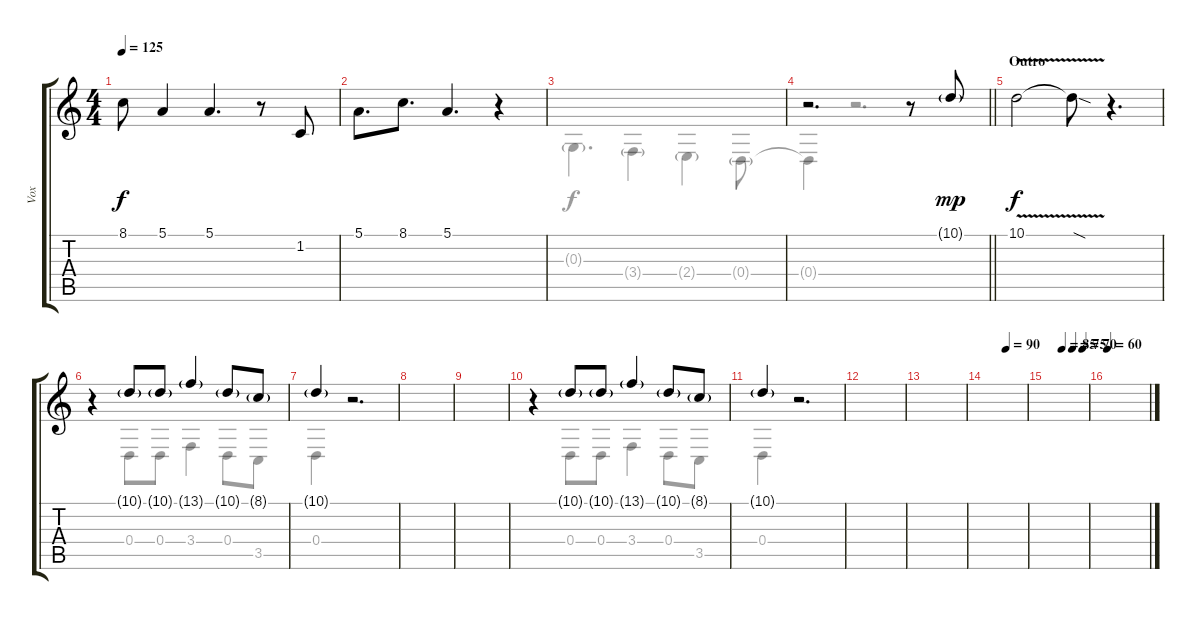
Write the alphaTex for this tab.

\track ("Vox" "Vox") {instrument lead1square}
\staff {score tabs}
\tuning (E4 B3 G3 D3 A2 E2) {hide}
\voice
\ts (4 4)
\tempo 125
\clef g2
\ks c
8.1.8{dy f} 5.1.4 5.1.4{d} r.8 1.2.8 |
5.1.8{d} 8.1.8{d} 5.1.4{d} r.4 |
|
\barLineRight lightlight
r.2{d} r.8 10.1{g}.8{dy mp} |
\section ("" "Outro")
10.1{v}.2{dy f} 10.1{sod t}.8 r.4{d} |
r.4 10.1{g}.8 10.1{g}.8 13.1{g}.4 10.1{g}.8 8.1{g}.8 |
10.1{g}.4 r.2{d} |
|
|
r.4 10.1{g}.8 10.1{g}.8 13.1{g}.4 10.1{g}.8 8.1{g}.8 |
10.1{g}.4 r.2{d} |
|
|
\tempo (90 0.5)
|
\tempo (85 0.375)
\tempo (75 0.625)
\tempo (70 0.875)
|
\tempo 60
\voice
\clef g2
\ottava regular
\simile none
\ks c
|
|
0.3{g}.4{d} 3.4{g}.4 2.4{g}.4 0.4{g}.8 |
\barLineRight lightlight
0.4{t}.4 r.2{d} |
|
r.4 0.4.8 0.4.8 3.4.4 0.4.8 3.5.8 |
0.4.4 r.2{d} |
|
|
r.4 0.4.8 0.4.8 3.4.4 0.4.8 3.5.8 |
0.4.4 r.2{d} |
|
|
|
|
